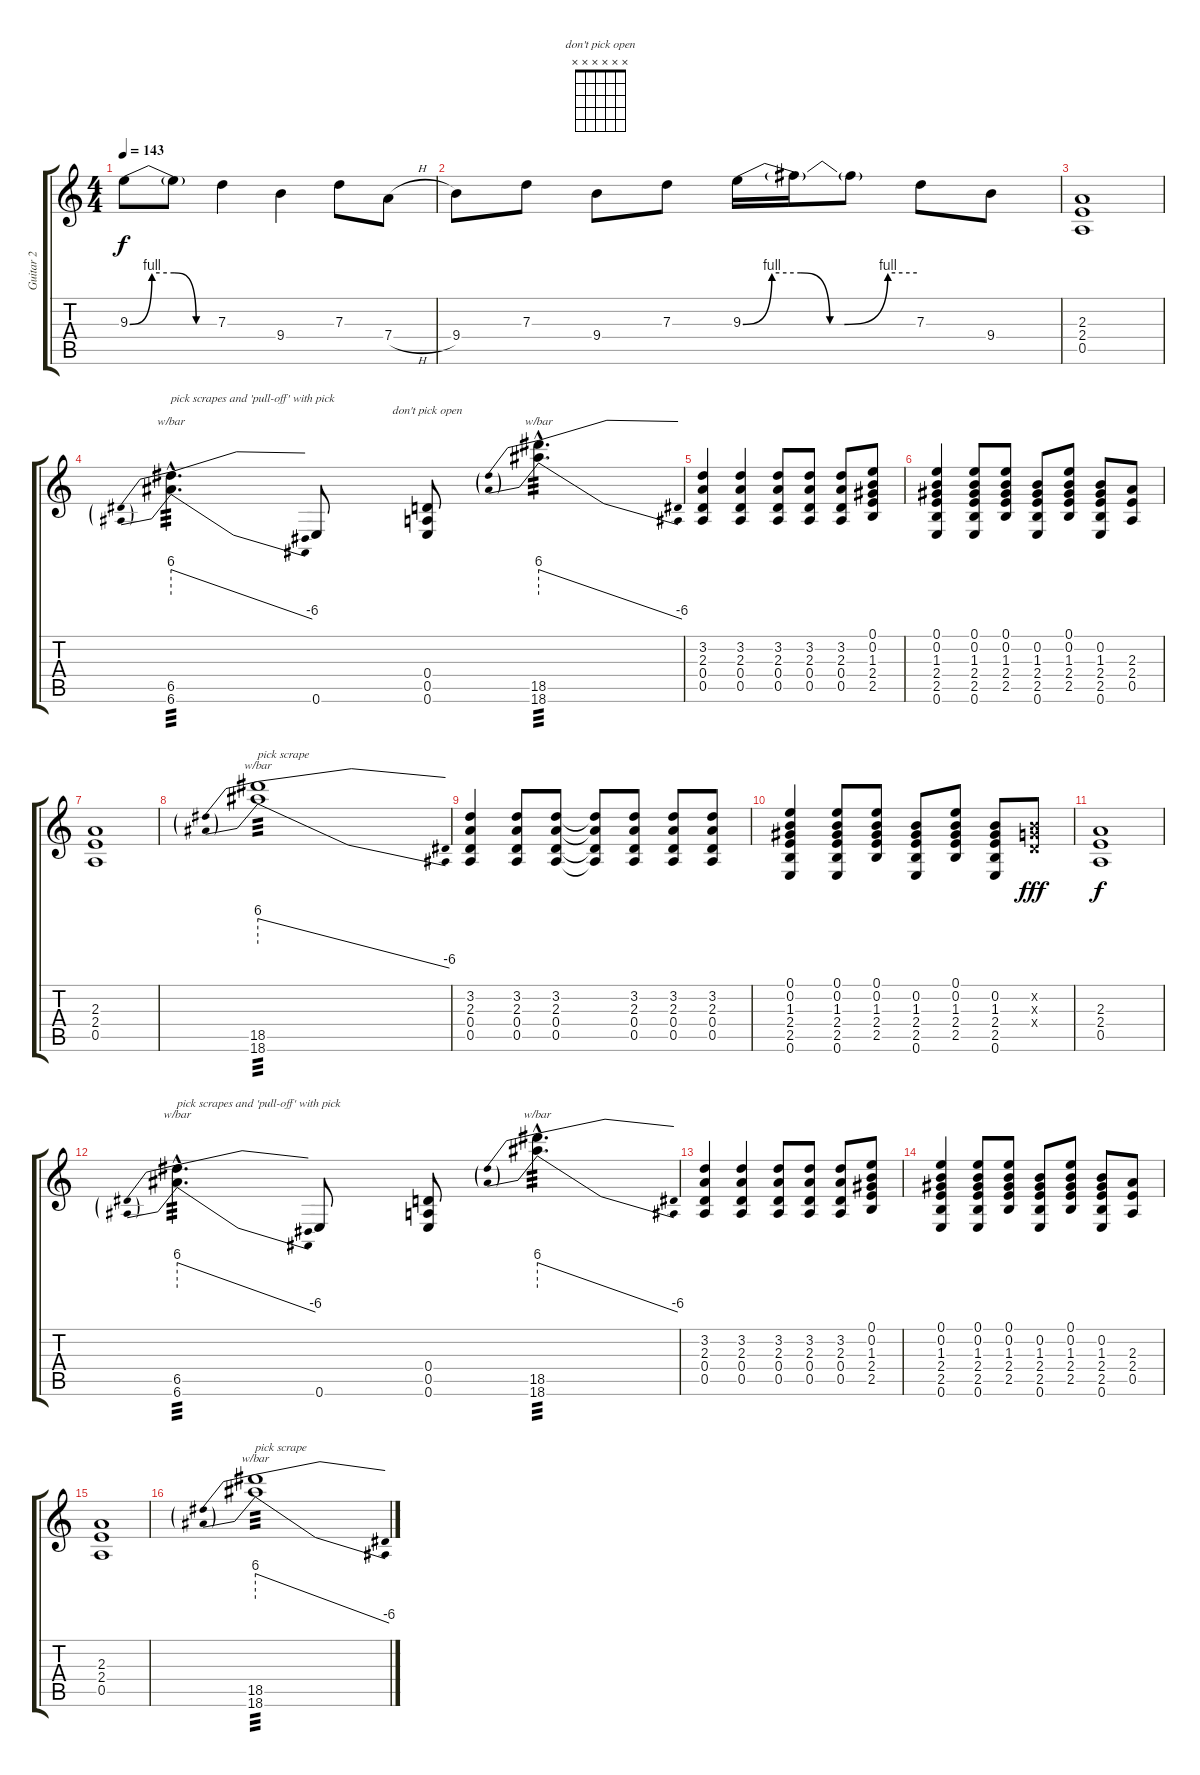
\track ("Guitar 2" "Guitar 2") {instrument overdrivenguitar}
\staff {score tabs}
\tuning (E4 B3 G3 D3 A2 E2) {hide}
\chord ("don't pick open" x x x x x x)
\ts (4 4)
\tempo 143
\clef g2
\ks c
9.3{be (custom 0 0 15 4 30 4 45 0 60 0)}.8{dy f} 9.3{t}.8 7.3.4 9.4.4 7.3.8 7.4{h}.8 |
9.4.8 7.3.8 9.4.8 7.3.8 9.3{be (custom 0 0 10 4 20 4 30 0 35 0 50 4 60 4)}.16 9.3{t}.16 9.3{t}.8 7.3.8 9.4.8 |
(2.3 2.4 0.5).1{volume 14 balance 3 instrument overdrivenguitar} |
(6.5{hac} 6.6{hac}).4{d tbe (predivedive default 0 24 60 -24) txt "pick scrapes and 'pull-off' with pick" tp 3 instrument guitarharmonics} 0.6.8{instrument overdrivenguitar} (0.4 0.5 0.6).8{ch "don't pick open"} (18.5{hac} 18.6{hac}).4{d tbe (predivedive default 0 24 60 -24) tp 3 instrument guitarharmonics} |
(3.2 2.3 0.4 0.5).4{instrument overdrivenguitar} (3.2 2.3 0.4 0.5).4 (3.2 2.3 0.4 0.5).8 (3.2 2.3 0.4 0.5).8 (3.2 2.3 0.4 0.5).8 (0.1 0.2 1.3 2.4 2.5).8 |
(0.1 0.2 1.3 2.4 2.5 0.6).4 (0.1 0.2 1.3 2.4 2.5 0.6).8 (0.1 0.2 1.3 2.4 2.5).8 (0.2 1.3 2.4 2.5 0.6).8 (0.1 0.2 1.3 2.4 2.5).8 (0.2 1.3 2.4 2.5 0.6).8 (2.3 2.4 0.5).8 |
(2.3 2.4 0.5).1 |
(18.5 18.6).1{tbe (predivedive default 0 24 60 -24) txt "pick scrape" tp 3 instrument guitarharmonics} |
(3.2 2.3 0.4 0.5).4{instrument overdrivenguitar} (3.2 2.3 0.4 0.5).8 (3.2 2.3 0.4 0.5).8 (3.2{t} 2.3{t} 0.4{t} 0.5{t}).8 (3.2 2.3 0.4 0.5).8 (3.2 2.3 0.4 0.5).8 (3.2 2.3 0.4 0.5).8 |
(0.1 0.2 1.3 2.4 2.5 0.6).4 (0.1 0.2 1.3 2.4 2.5 0.6).8 (0.1 0.2 1.3 2.4 2.5).8 (0.2 1.3 2.4 2.5 0.6).8 (0.1 0.2 1.3 2.4 2.5).8 (0.2 1.3 2.4 2.5 0.6).8 (0.2{x} 0.3{x} 0.4{x}).8{dy fff} |
(2.3 2.4 0.5).1{dy f} |
(6.5{hac} 6.6{hac}).4{d tbe (predivedive default 0 24 60 -24) txt "pick scrapes and 'pull-off' with pick" tp 3 instrument guitarharmonics} 0.6.8{instrument overdrivenguitar} (0.4 0.5 0.6).8 (18.5{hac} 18.6{hac}).4{d tbe (predivedive default 0 24 60 -24) tp 3 instrument guitarharmonics} |
(3.2 2.3 0.4 0.5).4{instrument overdrivenguitar} (3.2 2.3 0.4 0.5).4 (3.2 2.3 0.4 0.5).8 (3.2 2.3 0.4 0.5).8 (3.2 2.3 0.4 0.5).8 (0.1 0.2 1.3 2.4 2.5).8 |
(0.1 0.2 1.3 2.4 2.5 0.6).4 (0.1 0.2 1.3 2.4 2.5 0.6).8 (0.1 0.2 1.3 2.4 2.5).8 (0.2 1.3 2.4 2.5 0.6).8 (0.1 0.2 1.3 2.4 2.5).8 (0.2 1.3 2.4 2.5 0.6).8 (2.3 2.4 0.5).8 |
(2.3 2.4 0.5).1 |
(18.5 18.6).1{tbe (predivedive default 0 24 60 -24) txt "pick scrape" tp 3 instrument guitarharmonics}
